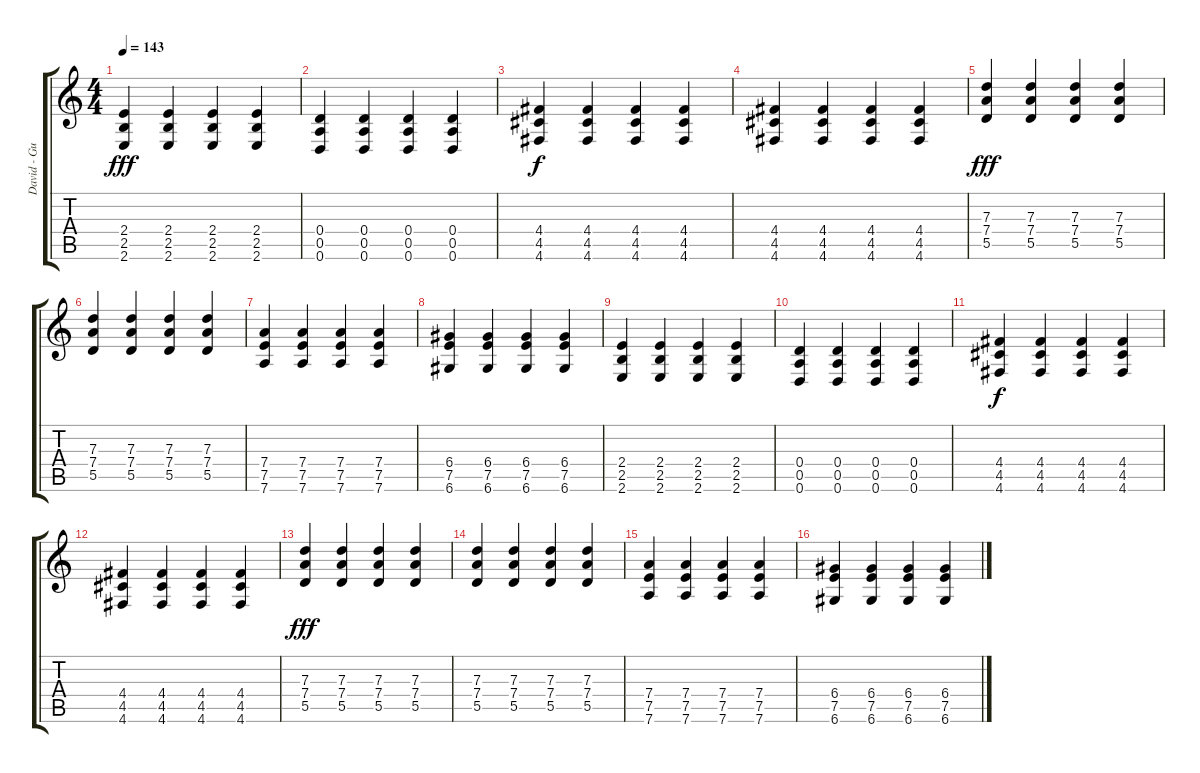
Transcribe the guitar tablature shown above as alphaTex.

\track ("David - Guitar 1" "David - Gu") {instrument distortionguitar}
\staff {score tabs}
\tuning (E4 B3 G3 D3 A2 D2) {hide}
\ts (4 4)
\tempo 143
\clef g2
\ks c
(2.4 2.5 2.6).4{dy fff} (2.4 2.5 2.6).4 (2.4 2.5 2.6).4 (2.4 2.5 2.6).4 |
(0.4 0.5 0.6).4 (0.4 0.5 0.6).4 (0.4 0.5 0.6).4 (0.4 0.5 0.6).4 |
(4.4 4.5 4.6).4{dy f} (4.4 4.5 4.6).4 (4.4 4.5 4.6).4 (4.4 4.5 4.6).4 |
(4.4 4.5 4.6).4 (4.4 4.5 4.6).4 (4.4 4.5 4.6).4 (4.4 4.5 4.6).4 |
(7.3 7.4 5.5).4{dy fff} (7.3 7.4 5.5).4 (7.3 7.4 5.5).4 (7.3 7.4 5.5).4 |
(7.3 7.4 5.5).4 (7.3 7.4 5.5).4 (7.3 7.4 5.5).4 (7.3 7.4 5.5).4 |
(7.4 7.5 7.6).4 (7.4 7.5 7.6).4 (7.4 7.5 7.6).4 (7.4 7.5 7.6).4 |
(6.4 7.5 6.6).4 (6.4 7.5 6.6).4 (6.4 7.5 6.6).4 (6.4 7.5 6.6).4 |
(2.4 2.5 2.6).4 (2.4 2.5 2.6).4 (2.4 2.5 2.6).4 (2.4 2.5 2.6).4 |
(0.4 0.5 0.6).4 (0.4 0.5 0.6).4 (0.4 0.5 0.6).4 (0.4 0.5 0.6).4 |
(4.4 4.5 4.6).4{dy f} (4.4 4.5 4.6).4 (4.4 4.5 4.6).4 (4.4 4.5 4.6).4 |
(4.4 4.5 4.6).4 (4.4 4.5 4.6).4 (4.4 4.5 4.6).4 (4.4 4.5 4.6).4 |
(7.3 7.4 5.5).4{dy fff} (7.3 7.4 5.5).4 (7.3 7.4 5.5).4 (7.3 7.4 5.5).4 |
(7.3 7.4 5.5).4 (7.3 7.4 5.5).4 (7.3 7.4 5.5).4 (7.3 7.4 5.5).4 |
(7.4 7.5 7.6).4 (7.4 7.5 7.6).4 (7.4 7.5 7.6).4 (7.4 7.5 7.6).4 |
(6.4 7.5 6.6).4 (6.4 7.5 6.6).4 (6.4 7.5 6.6).4 (6.4 7.5 6.6).4
